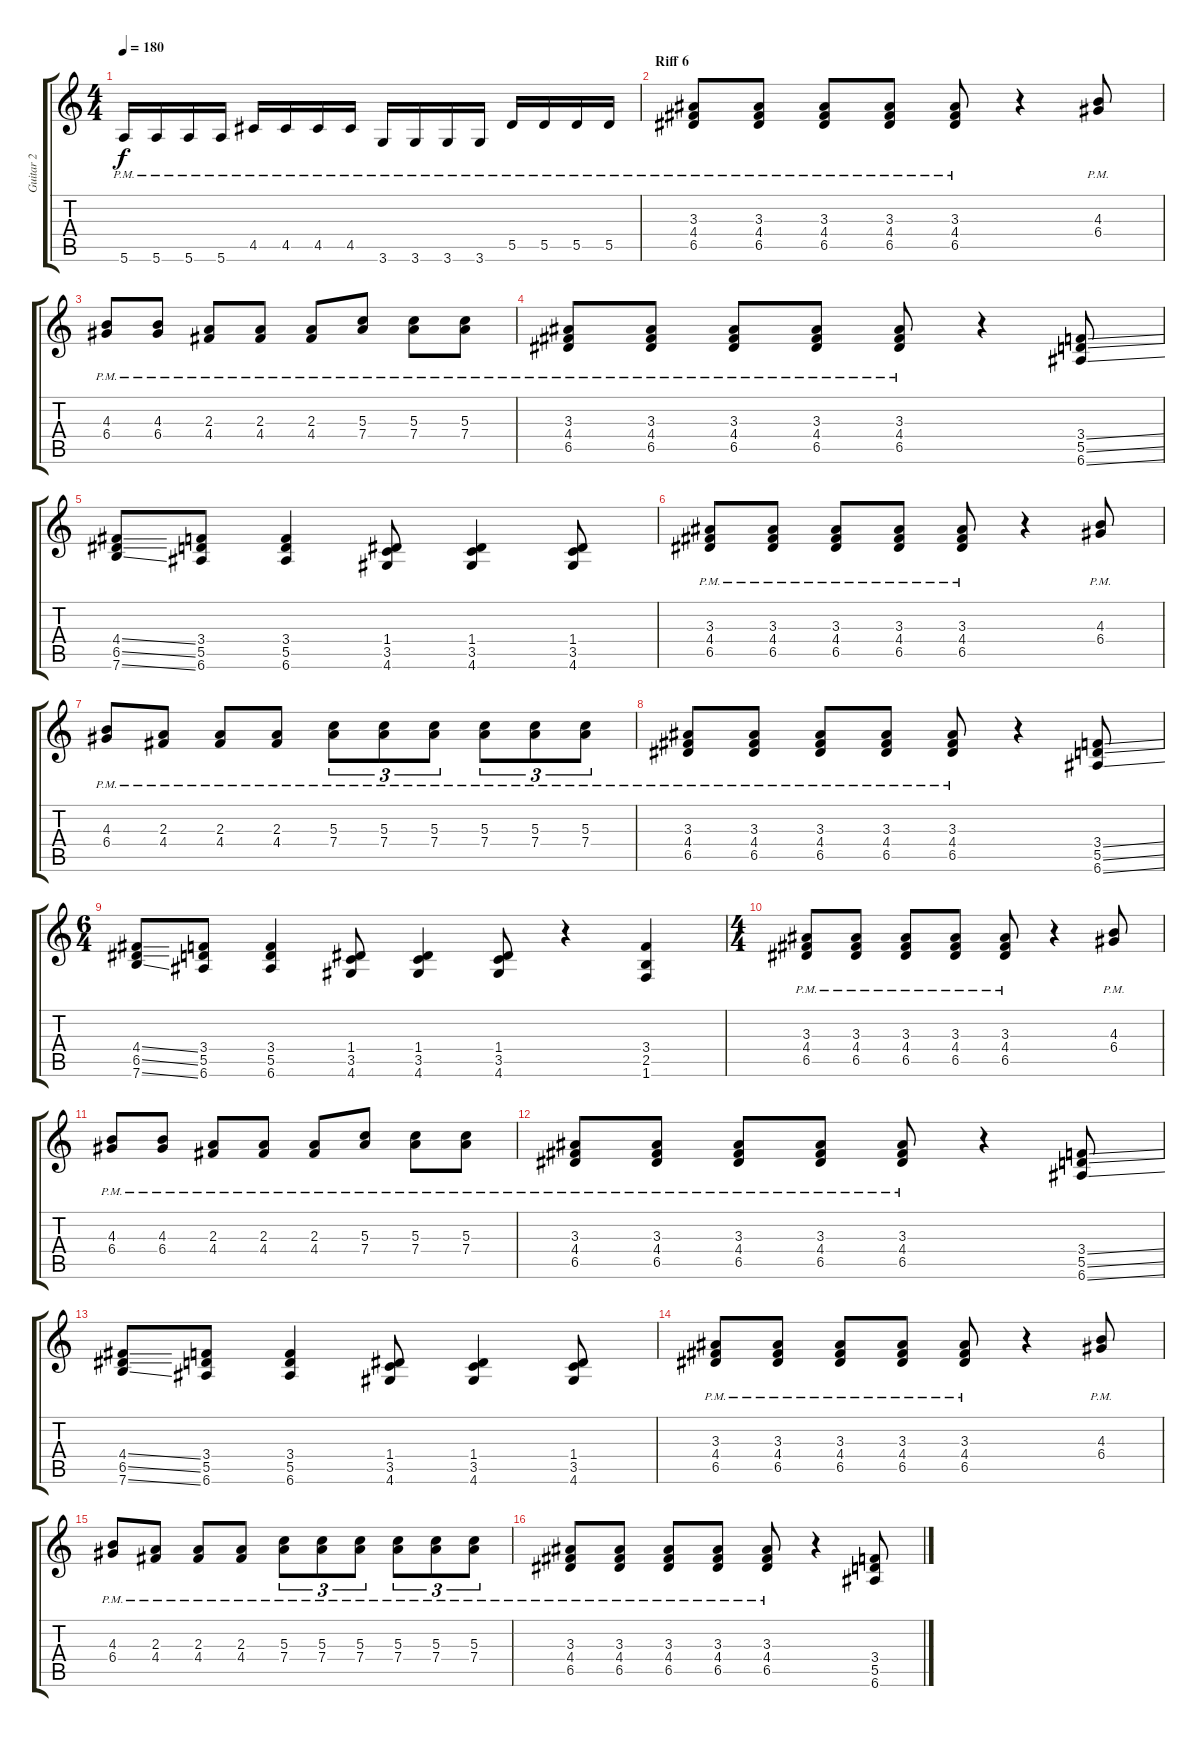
\track ("Guitar 2" "Guitar 2") {instrument distortionguitar}
\staff {score tabs}
\tuning (E4 B3 G3 D3 A2 E2) {hide}
\ts (4 4)
\tempo 180
\clef g2
\ks c
5.6{pm}.16{dy f} 5.6{pm}.16 5.6{pm}.16 5.6{pm}.16 4.5{pm}.16 4.5{pm}.16 4.5{pm}.16 4.5{pm}.16 3.6{pm}.16 3.6{pm}.16 3.6{pm}.16 3.6{pm}.16 5.5{pm}.16 5.5{pm}.16 5.5{pm}.16 5.5{pm}.16 |
\section ("" "Riff 6")
(3.3{pm} 4.4{pm} 6.5{pm}).8 (3.3{pm} 4.4{pm} 6.5{pm}).8 (3.3{pm} 4.4{pm} 6.5{pm}).8 (3.3{pm} 4.4{pm} 6.5{pm}).8 (3.3{pm} 4.4{pm} 6.5{pm}).8 r.4 (4.3{pm} 6.4{pm}).8 |
(4.3{pm} 6.4{pm}).8 (4.3{pm} 6.4{pm}).8 (2.3{pm} 4.4{pm}).8 (2.3{pm} 4.4{pm}).8 (2.3{pm} 4.4{pm}).8 (5.3{pm} 7.4{pm}).8 (5.3{pm} 7.4{pm}).8 (5.3{pm} 7.4{pm}).8 |
(3.3{pm} 4.4{pm} 6.5{pm}).8 (3.3{pm} 4.4{pm} 6.5{pm}).8 (3.3{pm} 4.4{pm} 6.5{pm}).8 (3.3{pm} 4.4{pm} 6.5{pm}).8 (3.3{pm} 4.4{pm} 6.5{pm}).8 r.4 (3.4{ss} 5.5{ss} 6.6{ss}).8 |
(4.4{ss} 6.5{ss} 7.6{ss}).8 (3.4 5.5 6.6).8 (3.4 5.5 6.6).4 (1.4 3.5 4.6).8 (1.4 3.5 4.6).4 (1.4 3.5 4.6).8 |
(3.3{pm} 4.4{pm} 6.5{pm}).8 (3.3{pm} 4.4{pm} 6.5{pm}).8 (3.3{pm} 4.4{pm} 6.5{pm}).8 (3.3{pm} 4.4{pm} 6.5{pm}).8 (3.3{pm} 4.4{pm} 6.5{pm}).8 r.4 (4.3{pm} 6.4{pm}).8 |
(4.3{pm} 6.4{pm}).8 (2.3{pm} 4.4{pm}).8 (2.3{pm} 4.4{pm}).8 (2.3{pm} 4.4{pm}).8 (5.3{pm} 7.4{pm}).8{tu (3 2)} (5.3{pm} 7.4{pm}).8{tu (3 2)} (5.3{pm} 7.4{pm}).8{tu (3 2)} (5.3{pm} 7.4{pm}).8{tu (3 2)} (5.3{pm} 7.4{pm}).8{tu (3 2)} (5.3{pm} 7.4{pm}).8{tu (3 2)} |
(3.3{pm} 4.4{pm} 6.5{pm}).8 (3.3{pm} 4.4{pm} 6.5{pm}).8 (3.3{pm} 4.4{pm} 6.5{pm}).8 (3.3{pm} 4.4{pm} 6.5{pm}).8 (3.3{pm} 4.4{pm} 6.5{pm}).8 r.4 (3.4{ss} 5.5{ss} 6.6{ss}).8 |
\ts (6 4)
(4.4{ss} 6.5{ss} 7.6{ss}).8 (3.4 5.5 6.6).8 (3.4 5.5 6.6).4 (1.4 3.5 4.6).8 (1.4 3.5 4.6).4 (1.4 3.5 4.6).8 r.4 (3.4 2.5 1.6).4 |
\ts (4 4)
(3.3{pm} 4.4{pm} 6.5{pm}).8 (3.3{pm} 4.4{pm} 6.5{pm}).8 (3.3{pm} 4.4{pm} 6.5{pm}).8 (3.3{pm} 4.4{pm} 6.5{pm}).8 (3.3{pm} 4.4{pm} 6.5{pm}).8 r.4 (4.3{pm} 6.4{pm}).8 |
(4.3{pm} 6.4{pm}).8 (4.3{pm} 6.4{pm}).8 (2.3{pm} 4.4{pm}).8 (2.3{pm} 4.4{pm}).8 (2.3{pm} 4.4{pm}).8 (5.3{pm} 7.4{pm}).8 (5.3{pm} 7.4{pm}).8 (5.3{pm} 7.4{pm}).8 |
(3.3{pm} 4.4{pm} 6.5{pm}).8 (3.3{pm} 4.4{pm} 6.5{pm}).8 (3.3{pm} 4.4{pm} 6.5{pm}).8 (3.3{pm} 4.4{pm} 6.5{pm}).8 (3.3{pm} 4.4{pm} 6.5{pm}).8 r.4 (3.4{ss} 5.5{ss} 6.6{ss}).8 |
(4.4{ss} 6.5{ss} 7.6{ss}).8 (3.4 5.5 6.6).8 (3.4 5.5 6.6).4 (1.4 3.5 4.6).8 (1.4 3.5 4.6).4 (1.4 3.5 4.6).8 |
(3.3{pm} 4.4{pm} 6.5{pm}).8 (3.3{pm} 4.4{pm} 6.5{pm}).8 (3.3{pm} 4.4{pm} 6.5{pm}).8 (3.3{pm} 4.4{pm} 6.5{pm}).8 (3.3{pm} 4.4{pm} 6.5{pm}).8 r.4 (4.3{pm} 6.4{pm}).8 |
(4.3{pm} 6.4{pm}).8 (2.3{pm} 4.4{pm}).8 (2.3{pm} 4.4{pm}).8 (2.3{pm} 4.4{pm}).8 (5.3{pm} 7.4{pm}).8{tu (3 2)} (5.3{pm} 7.4{pm}).8{tu (3 2)} (5.3{pm} 7.4{pm}).8{tu (3 2)} (5.3{pm} 7.4{pm}).8{tu (3 2)} (5.3{pm} 7.4{pm}).8{tu (3 2)} (5.3{pm} 7.4{pm}).8{tu (3 2)} |
(3.3{pm} 4.4{pm} 6.5{pm}).8 (3.3{pm} 4.4{pm} 6.5{pm}).8 (3.3{pm} 4.4{pm} 6.5{pm}).8 (3.3{pm} 4.4{pm} 6.5{pm}).8 (3.3{pm} 4.4{pm} 6.5{pm}).8 r.4 (3.4{ss} 5.5{ss} 6.6{ss}).8
